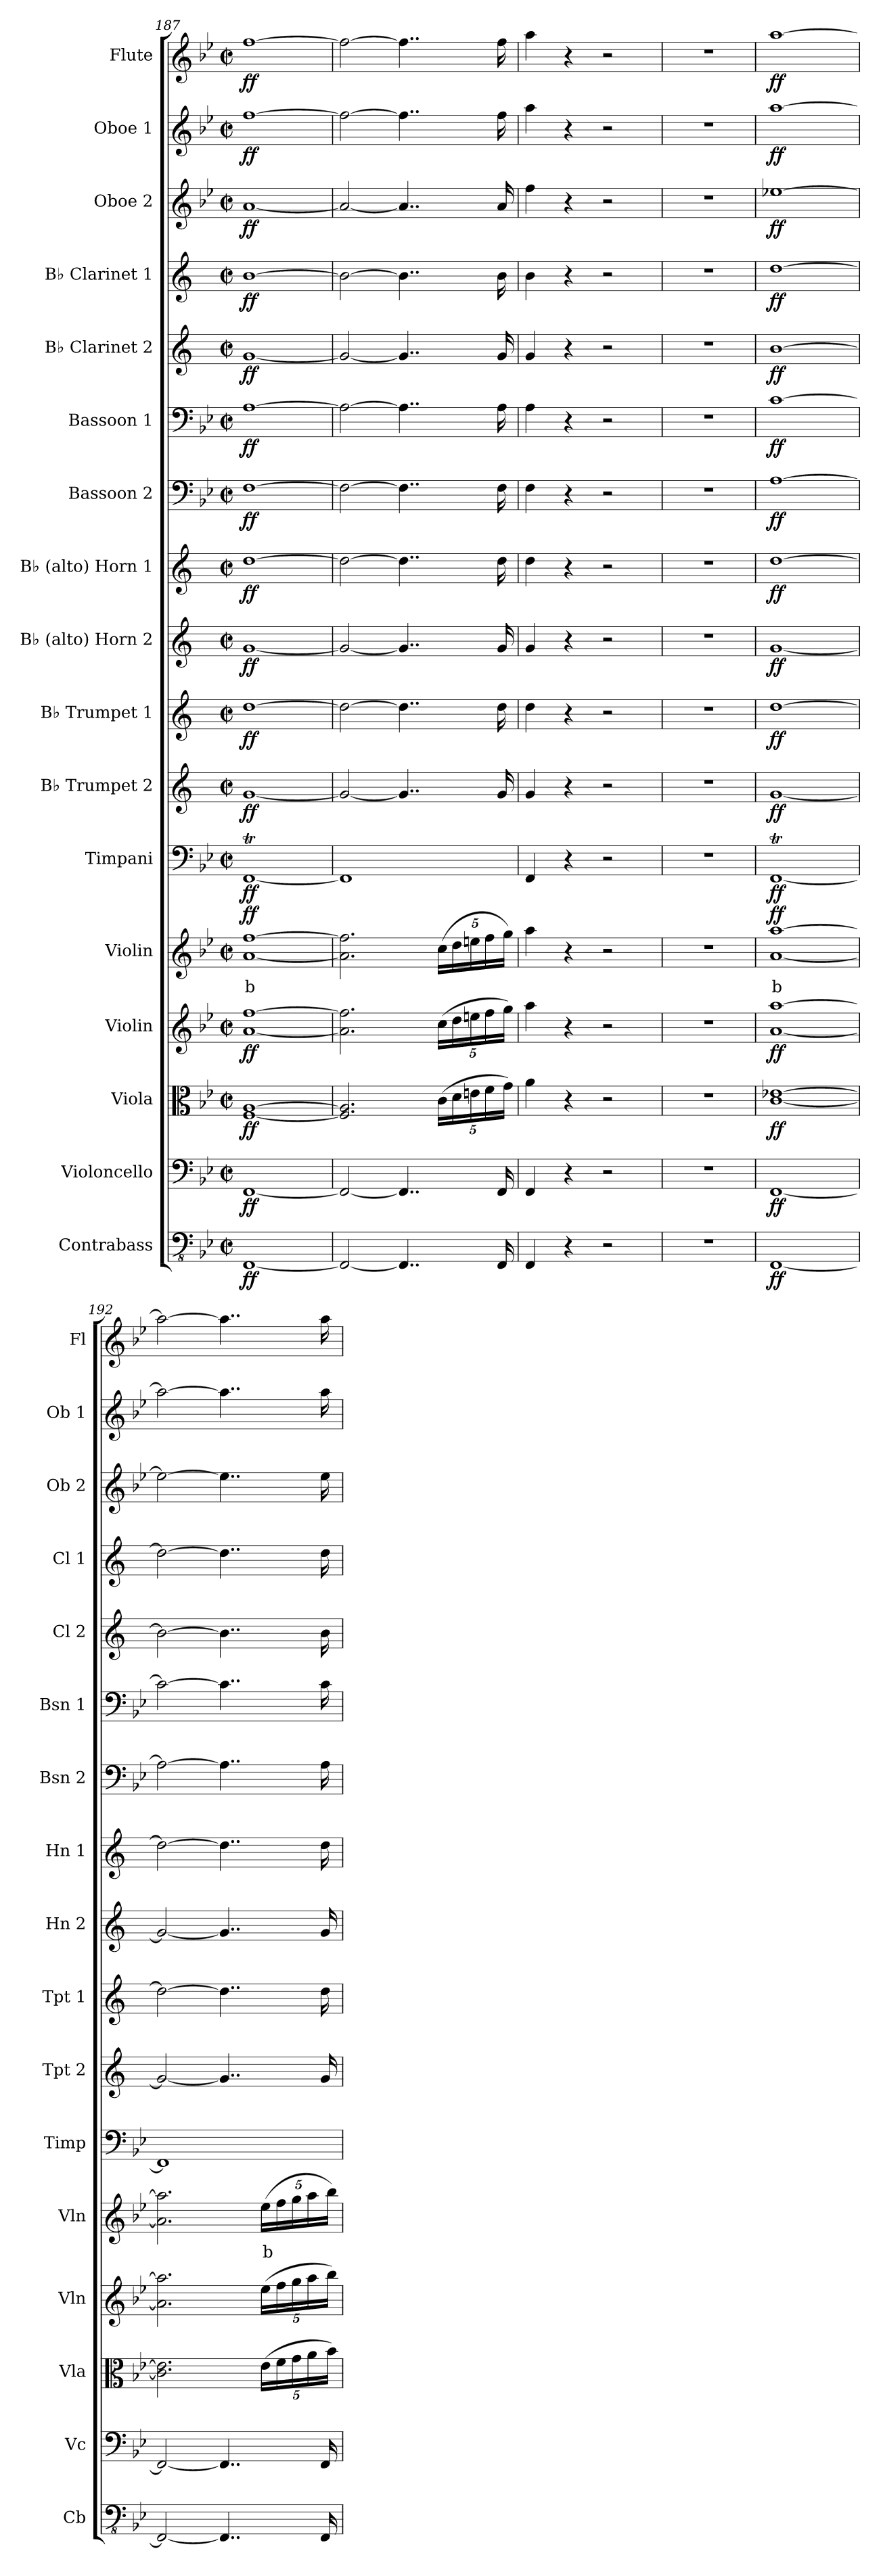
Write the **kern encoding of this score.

**kern	**dynam	**kern	**dynam	**kern	**dynam	**kern	**dynam	**kern	**text	**dynam	**kern	**dynam	**kern	**dynam	**kern	**dynam	**kern	**dynam	**kern	**dynam	**kern	**dynam	**kern	**dynam	**kern	**dynam	**kern	**dynam	**kern	**dynam	**kern	**dynam	**kern	**dynam
*part17	*part17	*part16	*part16	*part15	*part15	*part14	*part14	*part13	*part13	*part13	*part12	*part12	*part11	*part11	*part10	*part10	*part9	*part9	*part8	*part8	*part7	*part7	*part6	*part6	*part5	*part5	*part4	*part4	*part3	*part3	*part2	*part2	*part1	*part1
*staff17	*staff17	*staff16	*staff16	*staff15	*staff15	*staff14	*staff14	*staff13	*staff13	*staff13	*staff12	*staff12	*staff11	*staff11	*staff10	*staff10	*staff9	*staff9	*staff8	*staff8	*staff7	*staff7	*staff6	*staff6	*staff5	*staff5	*staff4	*staff4	*staff3	*staff3	*staff2	*staff2	*staff1	*staff1
*I"Contrabass	*	*I"Violoncello	*	*I"Viola	*	*I"Violin	*	*I"Violin	*	*	*I"Timpani	*	*I"B♭ Trumpet 2	*	*I"B♭ Trumpet 1	*	*I"B♭ (alto) Horn 2	*	*I"B♭ (alto) Horn 1	*	*I"Bassoon 2	*	*I"Bassoon 1	*	*I"B♭ Clarinet 2	*	*I"B♭ Clarinet 1	*	*I"Oboe 2	*	*I"Oboe 1	*	*I"Flute	*
*I'Cb	*	*I'Vc	*	*I'Vla	*	*I'Vln	*	*I'Vln	*	*	*I'Timp	*	*I'Tpt 2	*	*I'Tpt 1	*	*I'Hn 2	*	*I'Hn 1	*	*I'Bsn 2	*	*I'Bsn 1	*	*I'Cl 2	*	*I'Cl 1	*	*I'Ob 2	*	*I'Ob 1	*	*I'Fl	*
*clefFv4	*	*clefF4	*	*clefC3	*	*clefG2	*	*clefG2	*	*	*clefF4	*	*clefG2	*	*clefG2	*	*clefG2	*	*clefG2	*	*clefF4	*	*clefF4	*	*clefG2	*	*clefG2	*	*clefG2	*	*clefG2	*	*clefG2	*
*	*	*	*	*	*	*	*	*	*	*	*	*	*ITrd1c2	*	*ITrd1c2	*	*ITrd1c2	*	*ITrd1c2	*	*	*	*	*	*ITrd1c2	*	*ITrd1c2	*	*	*	*	*	*	*
*k[b-e-]	*	*k[b-e-]	*	*k[b-e-]	*	*k[b-e-]	*	*k[b-e-]	*	*	*k[b-e-]	*	*k[b-e-]	*	*k[b-e-]	*	*k[b-e-]	*	*k[b-e-]	*	*k[b-e-]	*	*k[b-e-]	*	*k[b-e-]	*	*k[b-e-]	*	*k[b-e-]	*	*k[b-e-]	*	*k[b-e-]	*
*M2/2	*	*M2/2	*	*M2/2	*	*M2/2	*	*M2/2	*	*	*M2/2	*	*M2/2	*	*M2/2	*	*M2/2	*	*M2/2	*	*M2/2	*	*M2/2	*	*M2/2	*	*M2/2	*	*M2/2	*	*M2/2	*	*M2/2	*
*met(c|)	*	*met(c|)	*	*met(c|)	*	*met(c|)	*	*met(c|)	*	*	*met(c|)	*	*met(c|)	*	*met(c|)	*	*met(c|)	*	*met(c|)	*	*met(c|)	*	*met(c|)	*	*met(c|)	*	*met(c|)	*	*met(c|)	*	*met(c|)	*	*met(c|)	*
=187	=187	=187	=187	=187	=187	=187	=187	=187	=187	=187	=187	=187	=187	=187	=187	=187	=187	=187	=187	=187	=187	=187	=187	=187	=187	=187	=187	=187	=187	=187	=187	=187	=187	=187
!	!LO:DY:b	!	!LO:DY:b	!	!LO:DY:b	!	!LO:DY:b	!	!LO:LY:b:color=#FF0000	!LO:DY:b	!	!LO:DY:b	!	!LO:DY:b	!	!LO:DY:b	!	!LO:DY:b	!	!LO:DY:b	!	!LO:DY:b	!	!LO:DY:b	!	!LO:DY:b	!	!LO:DY:b	!	!LO:DY:b	!	!LO:DY:b	!	!LO:DY:b
[1FFF	ff	[1FF	ff	[1F [1A	ff	[1a [1ff	ff	[1a [1ff	b	ff	[1FFT	ff	[1f	ff	[1cc	ff	[1f	ff	[1cc	ff	[1F	ff	[1A	ff	[1f	ff	[1a	ff	[1a	ff	[1ff	ff	[1ff	ff
=188	=188	=188	=188	=188	=188	=188	=188	=188	=188	=188	=188	=188	=188	=188	=188	=188	=188	=188	=188	=188	=188	=188	=188	=188	=188	=188	=188	=188	=188	=188	=188	=188	=188	=188
2FFF/_	.	2FF/_	.	2.F/] 2.A/]	.	2.a\] 2.ff\]	.	2.a\] 2.ff\]	.	.	1FFTTT]	.	2f/_	.	2cc\_	.	2f/_	.	2cc\_	.	2F\_	.	2A\_	.	2f/_	.	2a\_	.	2a/_	.	2ff\_	.	2ff\_	.
4..FFF/]	.	4..FF/]	.	.	.	.	.	.	.	.	.	.	4..f/]	.	4..cc\]	.	4..f/]	.	4..cc\]	.	4..F\]	.	4..A\]	.	4..f/]	.	4..a\]	.	4..a/]	.	4..ff\]	.	4..ff\]	.
*	*	*	*	*Xbrackettup	*	*Xbrackettup	*	*Xbrackettup	*	*	*	*	*	*	*	*	*	*	*	*	*	*	*	*	*	*	*	*	*	*	*	*	*	*
.	.	.	.	(>20c\LL	.	(>20cc\LL	.	(>20cc\LL	.	.	.	.	.	.	.	.	.	.	.	.	.	.	.	.	.	.	.	.	.	.	.	.	.	.
.	.	.	.	20d\	.	20dd\	.	20dd\	.	.	.	.	.	.	.	.	.	.	.	.	.	.	.	.	.	.	.	.	.	.	.	.	.	.
.	.	.	.	20en\	.	20een\	.	20een\	.	.	.	.	.	.	.	.	.	.	.	.	.	.	.	.	.	.	.	.	.	.	.	.	.	.
.	.	.	.	20f\	.	20ff\	.	20ff\	.	.	.	.	.	.	.	.	.	.	.	.	.	.	.	.	.	.	.	.	.	.	.	.	.	.
16FFF/	.	16FF/	.	.	.	.	.	.	.	.	.	.	16f/	.	16cc\	.	16f/	.	16cc\	.	16F\	.	16A\	.	16f/	.	16a\	.	16a/	.	16ff\	.	16ff\	.
.	.	.	.	20g\JJ)	.	20gg\JJ)	.	20gg\JJ)	.	.	.	.	.	.	.	.	.	.	.	.	.	.	.	.	.	.	.	.	.	.	.	.	.	.
=189	=189	=189	=189	=189	=189	=189	=189	=189	=189	=189	=189	=189	=189	=189	=189	=189	=189	=189	=189	=189	=189	=189	=189	=189	=189	=189	=189	=189	=189	=189	=189	=189	=189	=189
4FFF/	.	4FF/	.	4a\	.	4aa\	.	4aa\	.	.	4FF/	.	4f/	.	4cc\	.	4f/	.	4cc\	.	4F\	.	4A\	.	4f/	.	4a\	.	4ff\	.	4aa\	.	4aa\	.
4r	.	4r	.	4r	.	4r	.	4r	.	.	4r	.	4r	.	4r	.	4r	.	4r	.	4r	.	4r	.	4r	.	4r	.	4r	.	4r	.	4r	.
2r	.	2r	.	2r	.	2r	.	2r	.	.	2r	.	2r	.	2r	.	2r	.	2r	.	2r	.	2r	.	2r	.	2r	.	2r	.	2r	.	2r	.
=190	=190	=190	=190	=190	=190	=190	=190	=190	=190	=190	=190	=190	=190	=190	=190	=190	=190	=190	=190	=190	=190	=190	=190	=190	=190	=190	=190	=190	=190	=190	=190	=190	=190	=190
1r	.	1r	.	1r	.	1r	.	1r	.	.	1r	.	1r	.	1r	.	1r	.	1r	.	1r	.	1r	.	1r	.	1r	.	1r	.	1r	.	1r	.
=191	=191	=191	=191	=191	=191	=191	=191	=191	=191	=191	=191	=191	=191	=191	=191	=191	=191	=191	=191	=191	=191	=191	=191	=191	=191	=191	=191	=191	=191	=191	=191	=191	=191	=191
!	!LO:DY:b	!	!LO:DY:b	!	!LO:DY:b	!	!LO:DY:b	!	!LO:LY:b:color=#FF0000	!LO:DY:b	!	!LO:DY:b	!	!LO:DY:b	!	!LO:DY:b	!	!LO:DY:b	!	!LO:DY:b	!	!LO:DY:b	!	!LO:DY:b	!	!LO:DY:b	!	!LO:DY:b	!	!LO:DY:b	!	!LO:DY:b	!	!LO:DY:b
[1FFF	ff	[1FF	ff	[1c [1e-X	ff	[1a [1aa	ff	[1a [1aa	b	ff	[1FFT	ff	[1f	ff	[1cc	ff	[1f	ff	[1cc	ff	[1A	ff	[1c	ff	[1a	ff	[1cc	ff	[1ee-X	ff	[1aa	ff	[1aa	ff
=192	=192	=192	=192	=192	=192	=192	=192	=192	=192	=192	=192	=192	=192	=192	=192	=192	=192	=192	=192	=192	=192	=192	=192	=192	=192	=192	=192	=192	=192	=192	=192	=192	=192	=192
2FFF/_	.	2FF/_	.	2.c\] 2.e-\]	.	2.a\] 2.aa\]	.	2.a\] 2.aa\]	.	.	1FFTTT]	.	2f/_	.	2cc\_	.	2f/_	.	2cc\_	.	2A\_	.	2c\_	.	2a\_	.	2cc\_	.	2ee-\_	.	2aa\_	.	2aa\_	.
4..FFF/]	.	4..FF/]	.	.	.	.	.	.	.	.	.	.	4..f/]	.	4..cc\]	.	4..f/]	.	4..cc\]	.	4..A\]	.	4..c\]	.	4..a\]	.	4..cc\]	.	4..ee-\]	.	4..aa\]	.	4..aa\]	.
!	!	!	!	!	!	!	!	!	!LO:LY:b:color=#FF0000	!	!	!	!	!	!	!	!	!	!	!	!	!	!	!	!	!	!	!	!	!	!	!	!	!
.	.	.	.	(>20e-\LL	.	(>20ee-\LL	.	(>20ee-\LL	b	.	.	.	.	.	.	.	.	.	.	.	.	.	.	.	.	.	.	.	.	.	.	.	.	.
.	.	.	.	20f\	.	20ff\	.	20ff\	.	.	.	.	.	.	.	.	.	.	.	.	.	.	.	.	.	.	.	.	.	.	.	.	.	.
.	.	.	.	20g\	.	20gg\	.	20gg\	.	.	.	.	.	.	.	.	.	.	.	.	.	.	.	.	.	.	.	.	.	.	.	.	.	.
.	.	.	.	20a\	.	20aa\	.	20aa\	.	.	.	.	.	.	.	.	.	.	.	.	.	.	.	.	.	.	.	.	.	.	.	.	.	.
16FFF/	.	16FF/	.	.	.	.	.	.	.	.	.	.	16f/	.	16cc\	.	16f/	.	16cc\	.	16A\	.	16c\	.	16a\	.	16cc\	.	16ee-\	.	16aa\	.	16aa\	.
.	.	.	.	20b-\JJ)	.	20bb-\JJ)	.	20bb-\JJ)	.	.	.	.	.	.	.	.	.	.	.	.	.	.	.	.	.	.	.	.	.	.	.	.	.	.
=	=	=	=	=	=	=	=	=	=	=	=	=	=	=	=	=	=	=	=	=	=	=	=	=	=	=	=	=	=	=	=	=	=	=
*-	*-	*-	*-	*-	*-	*-	*-	*-	*-	*-	*-	*-	*-	*-	*-	*-	*-	*-	*-	*-	*-	*-	*-	*-	*-	*-	*-	*-	*-	*-	*-	*-	*-	*-
